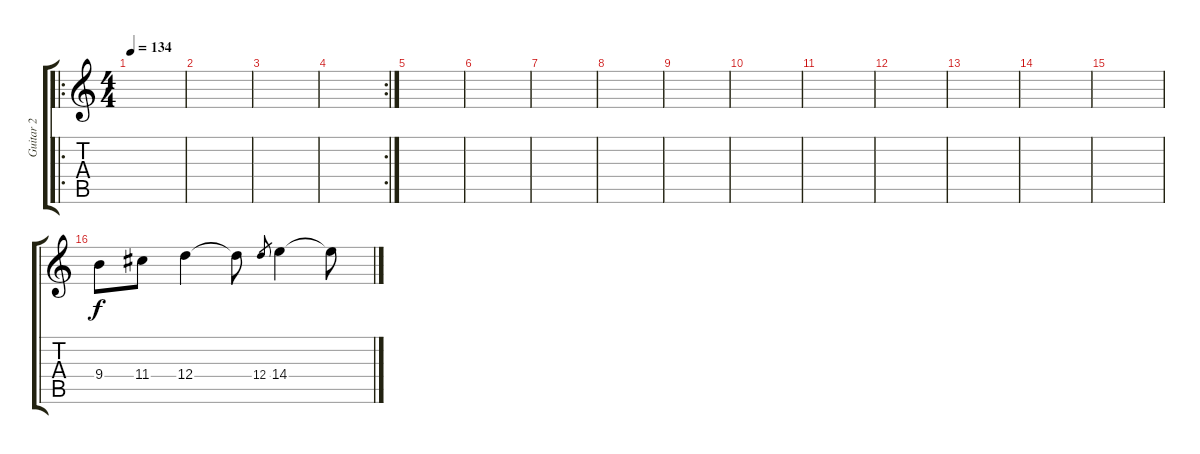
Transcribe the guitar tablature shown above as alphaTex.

\track ("Guitar 2" "Guitar 2") {instrument electricguitarjazz}
\staff {score tabs}
\tuning (E4 B3 G3 D3 A2 E2) {hide}
\ro
\ts (4 4)
\tempo 134
\clef g2
\ks c
|
|
|
\rc 2
|
|
|
|
|
|
|
|
|
|
|
|
9.4.8 11.4.8 12.4.4 12.4{t}.8 12.4.8{gr} 14.4.4 14.4{t}.8
